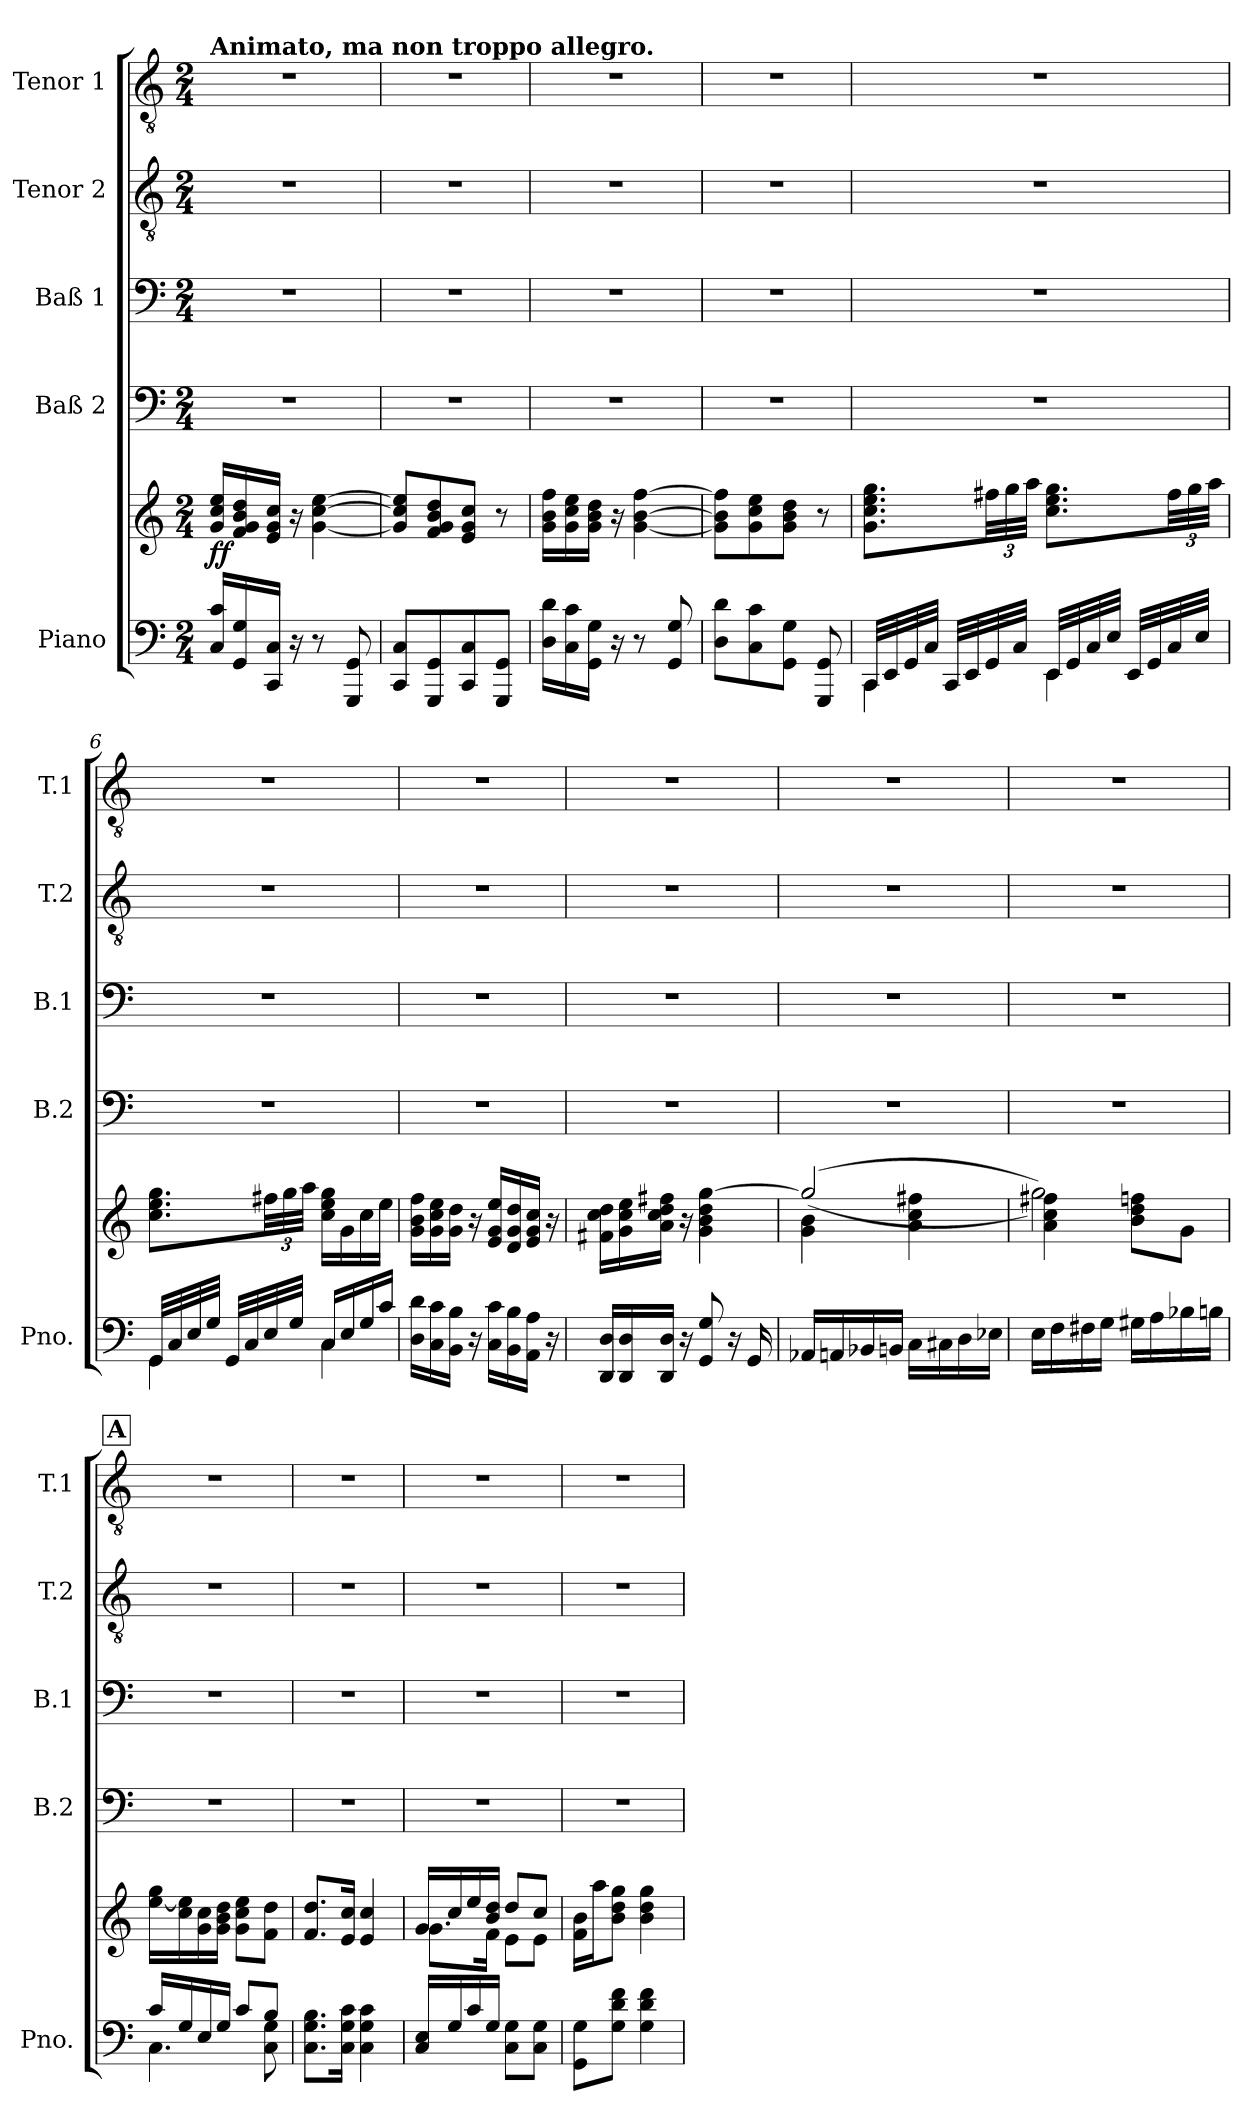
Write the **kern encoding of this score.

**kern	**kern	**dynam	**kern	**kern	**kern	**kern
*part5	*part5	*part5	*part4	*part3	*part2	*part1
*staff6	*staff5	*staff5/6	*staff4	*staff3	*staff2	*staff1
*I"Piano	*	*	*I"Baß 2	*I"Baß 1	*I"Tenor 2	*I"Tenor 1
*I'Pno.	*	*	*I'B.2	*I'B.1	*I'T.2	*I'T.1
*clefF4	*clefG2	*	*clefF4	*clefF4	*clefGv2	*clefGv2
*k[]	*k[]	*	*k[]	*k[]	*k[]	*k[]
*M2/4	*M2/4	*	*M2/4	*M2/4	*M2/4	*M2/4
*MM80	*MM80	*	*MM80	*MM80	*MM80	*MM80
=1	=1	=1	=1	=1	=1	=1
!	!	!	!	!	!	!LO:TX:a:B:t=Animato, ma non troppo allegro.
!	!	!LO:DY:b	!	!	!	!
16C/ 16c/LL	16g/ 16cc/ 16ee/LL	ff	2r	2r	2r	2r
16GG/ 16G/	16f/ 16g/ 16b/ 16dd/	.	.	.	.	.
16CC/ 16C/JJ	16e/ 16g/ 16cc/JJ	.	.	.	.	.
16r	16r	.	.	.	.	.
8r	[4g\ [4cc\ [4ee\	.	.	.	.	.
8GGG/ 8GG/	.	.	.	.	.	.
=2	=2	=2	=2	=2	=2	=2
8CC/ 8C/L	8g/] 8cc/] 8ee/]L	.	2r	2r	2r	2r
8GGG/ 8GG/	8f/ 8g/ 8b/ 8dd/	.	.	.	.	.
8CC/ 8C/	8e/ 8g/ 8cc/J	.	.	.	.	.
8GGG/ 8GG/J	8r	.	.	.	.	.
=3	=3	=3	=3	=3	=3	=3
16D\ 16d\LL	16g\ 16b\ 16ff\LL	.	2r	2r	2r	2r
16C\ 16c\	16g\ 16cc\ 16ee\	.	.	.	.	.
16GG\ 16G\JJ	16g\ 16b\ 16dd\JJ	.	.	.	.	.
16r	16r	.	.	.	.	.
8r	[4g\ [4b\ [4ff\	.	.	.	.	.
8GG/ 8G/	.	.	.	.	.	.
=4	=4	=4	=4	=4	=4	=4
8D\ 8d\L	8g\] 8b\] 8ff\]L	.	2r	2r	2r	2r
8C\ 8c\	8g\ 8cc\ 8ee\	.	.	.	.	.
8GG\ 8G\J	8g\ 8b\ 8dd\J	.	.	.	.	.
8GGG/ 8GG/	8r	.	.	.	.	.
=5	=5	=5	=5	=5	=5	=5
*^	*	*	*	*	*	*
32CC/LLL	4CC\	8.g\ 8.cc\ 8.ee\ 8.gg\L	.	2r	2r	2r	2r
32EE/	.	.	.	.	.	.	.
32GG/	.	.	.	.	.	.	.
32C/JJJ	.	.	.	.	.	.	.
32CC/LLL	.	.	.	.	.	.	.
32EE/	.	.	.	.	.	.	.
32GG/	.	48ff#X\LL	.	.	.	.	.
.	.	48gg\	.	.	.	.	.
32C/JJJ	.	.	.	.	.	.	.
.	.	48aa\JJJ	.	.	.	.	.
32EE/LLL	4EE\	8.cc\ 8.ee\ 8.gg\L	.	.	.	.	.
32GG/	.	.	.	.	.	.	.
32C/	.	.	.	.	.	.	.
32E/JJJ	.	.	.	.	.	.	.
32EE/LLL	.	.	.	.	.	.	.
32GG/	.	.	.	.	.	.	.
32C/	.	48ff#\LL	.	.	.	.	.
.	.	48gg\	.	.	.	.	.
32E/JJJ	.	.	.	.	.	.	.
.	.	48aa\JJJ	.	.	.	.	.
!!LO:LB:g=z
=6	=6	=6	=6	=6	=6	=6	=6
32GG/LLL	4GG\	8.cc\ 8.ee\ 8.gg\L	.	2r	2r	2r	2r
32C/	.	.	.	.	.	.	.
32E/	.	.	.	.	.	.	.
32G/JJJ	.	.	.	.	.	.	.
32GG/LLL	.	.	.	.	.	.	.
32C/	.	.	.	.	.	.	.
32E/	.	48ff#X\LL	.	.	.	.	.
.	.	48gg\	.	.	.	.	.
32G/JJJ	.	.	.	.	.	.	.
.	.	48aa\JJJ	.	.	.	.	.
16C/LL	4C\	16cc\ 16ee\ 16gg\LL	.	.	.	.	.
16E/	.	16g\	.	.	.	.	.
16G/	.	16cc\	.	.	.	.	.
16c/JJ	.	16ee\JJ	.	.	.	.	.
*v	*v	*	*	*	*	*	*
=7	=7	=7	=7	=7	=7	=7
16D\ 16d\LL	16g\ 16b\ 16ff\LL	.	2r	2r	2r	2r
16C\ 16c\	16g\ 16cc\ 16ee\	.	.	.	.	.
16BB\ 16B\JJ	16g\ 16dd\JJ	.	.	.	.	.
16r	16r	.	.	.	.	.
16C\ 16c\LL	16e/ 16g/ 16ee/LL	.	.	.	.	.
16BB\ 16B\	16d/ 16g/ 16dd/	.	.	.	.	.
16AA\ 16A\JJ	16e/ 16g/ 16cc/JJ	.	.	.	.	.
16r	16r	.	.	.	.	.
=8	=8	=8	=8	=8	=8	=8
16DD/ 16D/LL	16f#X\ 16cc\ 16dd\LL	.	2r	2r	2r	2r
16DD/ 16D/	16g\ 16cc\ 16ee\	.	.	.	.	.
16DD/ 16D/JJ	16a\ 16cc\ 16dd\ 16ff#X\JJ	.	.	.	.	.
16r	16r	.	.	.	.	.
8GG/ 8G/	4g\ 4b\ 4dd\ [4gg\	.	.	.	.	.
16r	.	.	.	.	.	.
16GG/	.	.	.	.	.	.
=9	=9	=9	=9	=9	=9	=9
*	*^	*	*	*	*	*
16AA-X/LL	(>(>2gg/]	4g\ 4b\	.	2r	2r	2r	2r
16AAn/	.	.	.	.	.	.	.
16BB-X/	.	.	.	.	.	.	.
16BBn/JJ	.	.	.	.	.	.	.
16C\LL	.	4a\ 4cc\ 4ff#X\	.	.	.	.	.
16C#X\	.	.	.	.	.	.	.
16D\	.	.	.	.	.	.	.
16E-X\JJ	.	.	.	.	.	.	.
!!LO:LB:g=z
=10	=10	=10	=10	=10	=10	=10	=10
16E\LL	2gg\))	4a\ 4cc\ 4ff#X\	.	2r	2r	2r	2r
16F\	.	.	.	.	.	.	.
16F#X\	.	.	.	.	.	.	.
16G\JJ	.	.	.	.	.	.	.
16G#X\LL	.	8b\ 8dd\ 8ffn\L	.	.	.	.	.
16A\	.	.	.	.	.	.	.
16B-X\	.	8g\J	.	.	.	.	.
16Bn\JJ	.	.	.	.	.	.	.
*	*v	*v	*	*	*	*	*
!!LO:REH:place=s1:a:B:fs=14:t=A
=11	=11	=11	=11	=11	=11	=11
*^	*	*	*	*	*	*
16c/LL	4.C\	[16ee\ 16gg\LL	.	2r	2r	2r	2r
16G/	.	16cc\ 16ee\]	.	.	.	.	.
16E/	.	16g\ 16cc\	.	.	.	.	.
16G/JJ	.	16g\ 16b\ 16dd\JJ	.	.	.	.	.
8c/L	.	8g\ 8cc\ 8ee\L	.	.	.	.	.
8B/J	8C\ 8G\	8f\ 8dd\J	.	.	.	.	.
*v	*v	*	*	*	*	*	*
=12	=12	=12	=12	=12	=12	=12
8.C\ 8.G\ 8.B\L	8.f/ 8.dd/L	.	2r	2r	2r	2r
16C\ 16G\ 16c\Jk	16e/ 16cc/Jk	.	.	.	.	.
4C\ 4G\ 4c\	4e/ 4cc/	.	.	.	.	.
=13	=13	=13	=13	=13	=13	=13
*	*^	*	*	*	*	*
16C/ 16E/LL	16g/LL	8.g\L	.	2r	2r	2r	2r
16G/	16cc/	.	.	.	.	.	.
16c/	16ee/	.	.	.	.	.	.
16G/JJ	16b/ 16dd/JJ	16f\Jk	.	.	.	.	.
8C\ 8G\L	8dd/L	8e\L	.	.	.	.	.
8C\ 8G\J	8cc/J	8e\J	.	.	.	.	.
*	*v	*v	*	*	*	*	*
=14	=14	=14	=14	=14	=14	=14
8GG\ 8G\L	16f\ 16b\LL	.	2r	2r	2r	2r
.	16aa\J	.	.	.	.	.
8G\ 8d\ 8f\J	8b\ 8dd\ 8gg\J	.	.	.	.	.
4G\ 4d\ 4f\	4b\ 4dd\ 4gg\	.	.	.	.	.
=	=	=	=	=	=	=
*-	*-	*-	*-	*-	*-	*-
